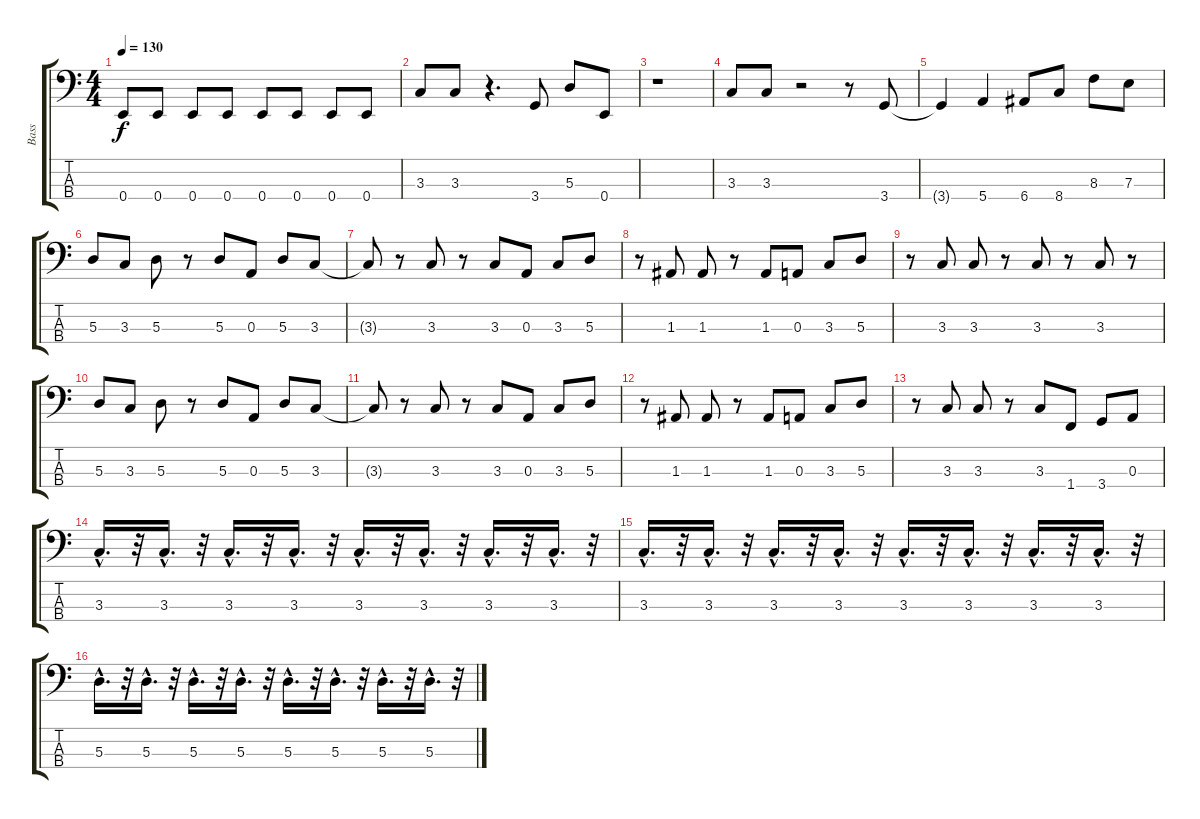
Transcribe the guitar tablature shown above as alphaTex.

\track ("Bass" "Bass") {instrument electricbassfinger}
\staff {score tabs}
\tuning (G2 D2 A1 E1) {hide}
\ts (4 4)
\tempo 130
\clef f4
\ks c
0.4.8{dy f} 0.4.8 0.4.8 0.4.8 0.4.8 0.4.8 0.4.8 0.4.8 |
3.3.8 3.3.8 r.4{d} 3.4.8 5.3.8 0.4.8 |
r.1 |
3.3.8 3.3.8 r.2 r.8 3.4.8 |
3.4{t}.4 5.4.4 6.4.8 8.4.8 8.3.8 7.3.8 |
5.3.8 3.3.8 5.3.8 r.8 5.3.8 0.3.8 5.3.8 3.3.8 |
3.3{t}.8 r.8 3.3.8 r.8 3.3.8 0.3.8 3.3.8 5.3.8 |
r.8 1.3.8 1.3.8 r.8 1.3.8 0.3.8 3.3.8 5.3.8 |
r.8 3.3.8 3.3.8 r.8 3.3.8 r.8 3.3.8 r.8 |
5.3.8 3.3.8 5.3.8 r.8 5.3.8 0.3.8 5.3.8 3.3.8 |
3.3{t}.8 r.8 3.3.8 r.8 3.3.8 0.3.8 3.3.8 5.3.8 |
r.8 1.3.8 1.3.8 r.8 1.3.8 0.3.8 3.3.8 5.3.8 |
r.8 3.3.8 3.3.8 r.8 3.3.8 1.4.8 3.4.8 0.3.8 |
3.3{hac}.16{d} r.32 3.3{hac}.16{d} r.32 3.3{hac}.16{d} r.32 3.3{hac}.16{d} r.32 3.3{hac}.16{d} r.32 3.3{hac}.16{d} r.32 3.3{hac}.16{d} r.32 3.3{hac}.16{d} r.32 |
3.3{hac}.16{d} r.32 3.3{hac}.16{d} r.32 3.3{hac}.16{d} r.32 3.3{hac}.16{d} r.32 3.3{hac}.16{d} r.32 3.3{hac}.16{d} r.32 3.3{hac}.16{d} r.32 3.3{hac}.16{d} r.32 |
5.3{hac}.16{d} r.32 5.3{hac}.16{d} r.32 5.3{hac}.16{d} r.32 5.3{hac}.16{d} r.32 5.3{hac}.16{d} r.32 5.3{hac}.16{d} r.32 5.3{hac}.16{d} r.32 5.3{hac}.16{d} r.32
